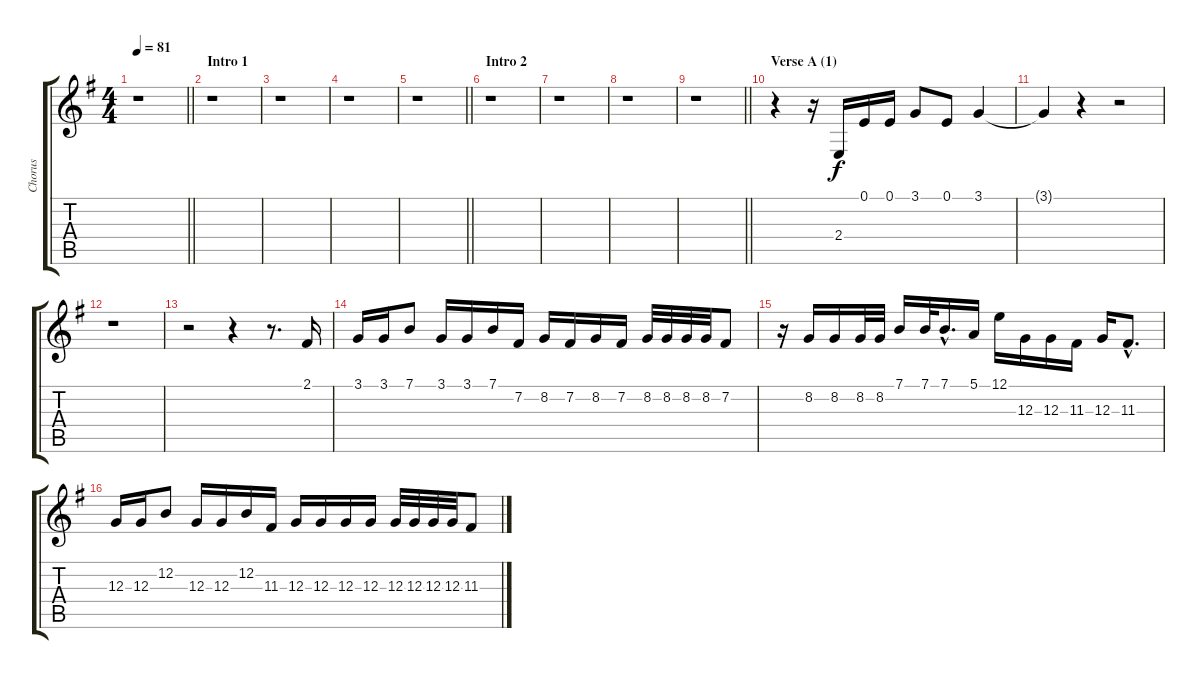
\track ("Chorus" "Chorus") {instrument sopranosax}
\staff {score tabs}
\tuning (E4 B3 G3 D3 A2 E2) {hide}
\ts (4 4)
\tempo 81
\clef g2
\barLineRight lightlight
\ks g
r.1{dy f instrument sopranosax} |
\section ("" "Intro 1")
r.1 |
r.1 |
r.1 |
\barLineRight lightlight
r.1 |
\section ("" "Intro 2")
r.1 |
r.1 |
r.1 |
\barLineRight lightlight
r.1 |
\section ("" "Verse A (1)")
r.4 r.16 2.4.16 0.1.16 0.1.16 3.1.8 0.1.8 3.1.4 |
3.1{t}.4 r.4 r.2 |
r.1 |
r.2 r.4 r.8{d} 2.1.16 |
3.1.16 3.1.16 7.1.8 3.1.16 3.1.16 7.1.16 7.2.16 8.2.16 7.2.16 8.2.16 7.2.16 8.2.32 8.2.32 8.2.32 8.2.32 7.2.8 |
r.16 8.2.16 8.2.16 8.2.32 8.2.32 7.1.16 7.1.32 7.1{hac}.16{d} 5.1.16 12.1.16 12.3.16 12.3.16 11.3.16 12.3.16 11.3{hac}.8{d} |
12.3.16 12.3.16 12.2.8 12.3.16 12.3.16 12.2.16 11.3.16 12.3.16 12.3.16 12.3.16 12.3.16 12.3.32 12.3.32 12.3.32 12.3.32 11.3.8
